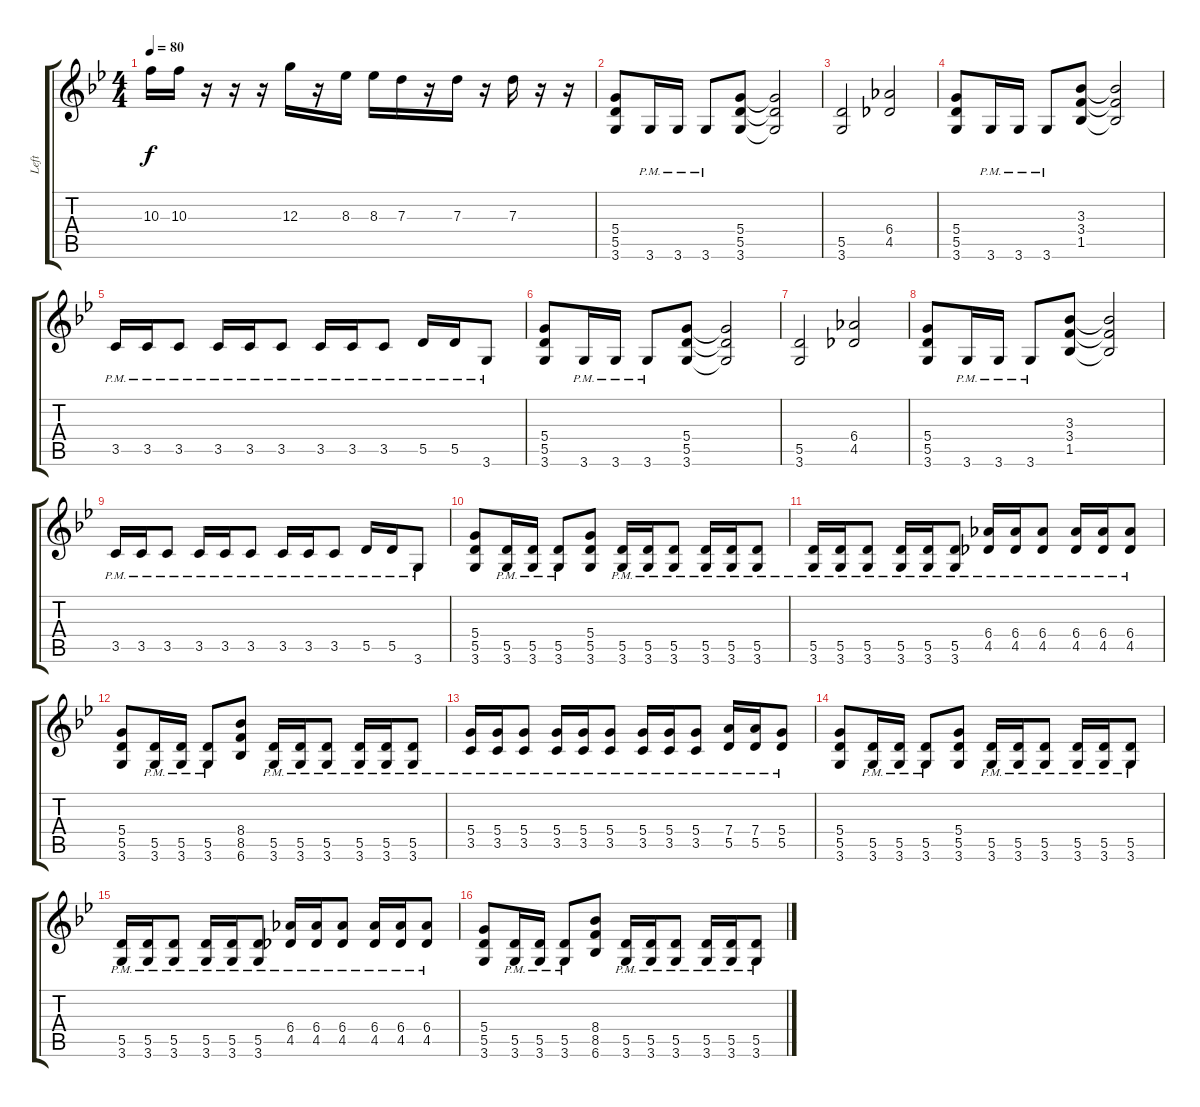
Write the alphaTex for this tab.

\track ("Left" "Left") {instrument distortionguitar}
\staff {score tabs}
\tuning (E4 B3 G3 D3 A2 E2) {hide}
\ts (4 4)
\tempo 80
\clef g2
\ks gminor
10.3.16{dy f} 10.3.16 r.16 r.16 r.16 12.3.16 r.16 8.3.16 8.3.16 7.3.16 r.16 7.3.16 r.16 7.3.16 r.16 r.16 |
(5.4 5.5 3.6).8 3.6{pm}.16 3.6{pm}.16 3.6{pm}.8 (5.4 5.5 3.6).8 (5.4{t} 5.5{t} 3.6{t}).2 |
(5.5 3.6).2 (6.4 4.5).2 |
(5.4 5.5 3.6).8 3.6{pm}.16 3.6{pm}.16 3.6{pm}.8 (3.3 3.4 1.5).8 (3.3{t} 3.4{t} 1.5{t}).2 |
3.5{pm}.16 3.5{pm}.16 3.5{pm}.8 3.5{pm}.16 3.5{pm}.16 3.5{pm}.8 3.5{pm}.16 3.5{pm}.16 3.5{pm}.8 5.5{pm}.16 5.5{pm}.16 3.6{pm}.8 |
(5.4 5.5 3.6).8 3.6{pm}.16 3.6{pm}.16 3.6{pm}.8 (5.4 5.5 3.6).8 (5.4{t} 5.5{t} 3.6{t}).2 |
(5.5 3.6).2 (6.4 4.5).2 |
(5.4 5.5 3.6).8 3.6{pm}.16 3.6{pm}.16 3.6{pm}.8 (3.3 3.4 1.5).8 (3.3{t} 3.4{t} 1.5{t}).2 |
3.5{pm}.16 3.5{pm}.16 3.5{pm}.8 3.5{pm}.16 3.5{pm}.16 3.5{pm}.8 3.5{pm}.16 3.5{pm}.16 3.5{pm}.8 5.5{pm}.16 5.5{pm}.16 3.6{pm}.8 |
(5.4 5.5 3.6).8 (5.5{pm} 3.6{pm}).16 (5.5{pm} 3.6{pm}).16 (5.5{pm} 3.6{pm}).8 (5.4 5.5 3.6).8 (5.5{pm} 3.6{pm}).16 (5.5{pm} 3.6{pm}).16 (5.5{pm} 3.6{pm}).8 (5.5{pm} 3.6{pm}).16 (5.5{pm} 3.6{pm}).16 (5.5{pm} 3.6{pm}).8 |
(5.5{pm} 3.6{pm}).16 (5.5{pm} 3.6{pm}).16 (5.5{pm} 3.6{pm}).8 (5.5{pm} 3.6{pm}).16 (5.5{pm} 3.6{pm}).16 (5.5{pm} 3.6{pm}).8 (6.4{pm} 4.5{pm}).16 (6.4{pm} 4.5{pm}).16 (6.4{pm} 4.5{pm}).8 (6.4{pm} 4.5{pm}).16 (6.4{pm} 4.5{pm}).16 (6.4{pm} 4.5{pm}).8 |
(5.4 5.5 3.6).8 (5.5{pm} 3.6{pm}).16 (5.5{pm} 3.6{pm}).16 (5.5{pm} 3.6{pm}).8 (8.4 8.5 6.6).8 (5.5{pm} 3.6{pm}).16 (5.5{pm} 3.6{pm}).16 (5.5{pm} 3.6{pm}).8 (5.5{pm} 3.6{pm}).16 (5.5{pm} 3.6{pm}).16 (5.5{pm} 3.6{pm}).8 |
(5.4{pm} 3.5{pm}).16 (5.4{pm} 3.5{pm}).16 (5.4{pm} 3.5{pm}).8 (5.4{pm} 3.5{pm}).16 (5.4{pm} 3.5{pm}).16 (5.4{pm} 3.5{pm}).8 (5.4{pm} 3.5{pm}).16 (5.4{pm} 3.5{pm}).16 (5.4{pm} 3.5{pm}).8 (7.4{pm} 5.5{pm}).16 (7.4{pm} 5.5{pm}).16 (5.4{pm} 5.5{pm}).8 |
(5.4 5.5 3.6).8 (5.5{pm} 3.6{pm}).16 (5.5{pm} 3.6{pm}).16 (5.5{pm} 3.6{pm}).8 (5.4 5.5 3.6).8 (5.5{pm} 3.6{pm}).16 (5.5{pm} 3.6{pm}).16 (5.5{pm} 3.6{pm}).8 (5.5{pm} 3.6{pm}).16 (5.5{pm} 3.6{pm}).16 (5.5{pm} 3.6{pm}).8 |
(5.5{pm} 3.6{pm}).16 (5.5{pm} 3.6{pm}).16 (5.5{pm} 3.6{pm}).8 (5.5{pm} 3.6{pm}).16 (5.5{pm} 3.6{pm}).16 (5.5{pm} 3.6{pm}).8 (6.4{pm} 4.5{pm}).16 (6.4{pm} 4.5{pm}).16 (6.4{pm} 4.5{pm}).8 (6.4{pm} 4.5{pm}).16 (6.4{pm} 4.5{pm}).16 (6.4{pm} 4.5{pm}).8 |
(5.4 5.5 3.6).8 (5.5{pm} 3.6{pm}).16 (5.5{pm} 3.6{pm}).16 (5.5{pm} 3.6{pm}).8 (8.4 8.5 6.6).8 (5.5{pm} 3.6{pm}).16 (5.5{pm} 3.6{pm}).16 (5.5{pm} 3.6{pm}).8 (5.5{pm} 3.6{pm}).16 (5.5{pm} 3.6{pm}).16 (5.5{pm} 3.6{pm}).8
